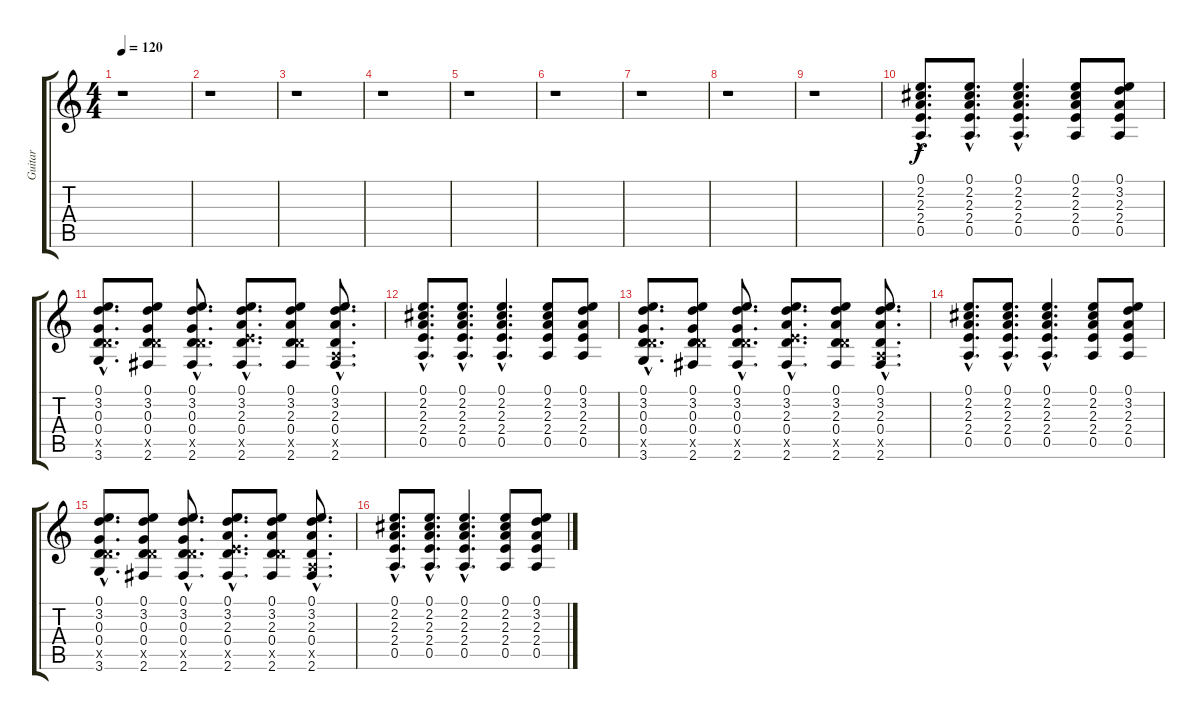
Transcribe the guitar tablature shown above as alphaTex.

\track ("Guitar" "Guitar") {instrument acousticguitarsteel}
\staff {score tabs}
\tuning (E4 B3 G3 D3 A2 E2) {hide}
\ts (4 4)
\tempo 120
\clef g2
\ks c
r.1{dy f} |
r.1 |
r.1 |
r.1 |
r.1 |
r.1 |
r.1 |
r.1 |
r.1 |
(0.1{hac} 2.2{hac} 2.3{hac} 2.4{hac} 0.5{hac}).8{d} (0.1{hac} 2.2{hac} 2.3{hac} 2.4{hac} 0.5{hac}).8{d} (0.1{hac} 2.2{hac} 2.3{hac} 2.4{hac} 0.5{hac}).4{d} (0.1 2.2 2.3 2.4 0.5).8 (0.1 3.2 2.3 2.4 0.5).8 |
(0.1{hac} 3.2{hac} 0.3{hac} 0.4{hac} 5.5{hac x} 3.6{hac}).8{d} (0.1 3.2 0.3 0.4 5.5{x} 2.6).8 (0.1{hac} 3.2{hac} 0.3{hac} 0.4{hac} 5.5{hac x} 2.6{hac}).8{d} (0.1{hac} 3.2{hac} 2.3{hac} 0.4{hac} 7.5{hac x} 2.6{hac}).8{d} (0.1 3.2 2.3 0.4 5.5{x} 2.6).8 (0.1{hac} 3.2{hac} 2.3{hac} 0.4{hac} 0.5{hac x} 2.6{hac}).8{d} |
(0.1{hac} 2.2{hac} 2.3{hac} 2.4{hac} 0.5{hac}).8{d} (0.1{hac} 2.2{hac} 2.3{hac} 2.4{hac} 0.5{hac}).8{d} (0.1{hac} 2.2{hac} 2.3{hac} 2.4{hac} 0.5{hac}).4{d} (0.1 2.2 2.3 2.4 0.5).8 (0.1 3.2 2.3 2.4 0.5).8 |
(0.1{hac} 3.2{hac} 0.3{hac} 0.4{hac} 5.5{hac x} 3.6{hac}).8{d} (0.1 3.2 0.3 0.4 5.5{x} 2.6).8 (0.1{hac} 3.2{hac} 0.3{hac} 0.4{hac} 5.5{hac x} 2.6{hac}).8{d} (0.1{hac} 3.2{hac} 2.3{hac} 0.4{hac} 7.5{hac x} 2.6{hac}).8{d} (0.1 3.2 2.3 0.4 5.5{x} 2.6).8 (0.1{hac} 3.2{hac} 2.3{hac} 0.4{hac} 0.5{hac x} 2.6{hac}).8{d} |
(0.1{hac} 2.2{hac} 2.3{hac} 2.4{hac} 0.5{hac}).8{d} (0.1{hac} 2.2{hac} 2.3{hac} 2.4{hac} 0.5{hac}).8{d} (0.1{hac} 2.2{hac} 2.3{hac} 2.4{hac} 0.5{hac}).4{d} (0.1 2.2 2.3 2.4 0.5).8 (0.1 3.2 2.3 2.4 0.5).8 |
(0.1{hac} 3.2{hac} 0.3{hac} 0.4{hac} 5.5{hac x} 3.6{hac}).8{d} (0.1 3.2 0.3 0.4 5.5{x} 2.6).8 (0.1{hac} 3.2{hac} 0.3{hac} 0.4{hac} 5.5{hac x} 2.6{hac}).8{d} (0.1{hac} 3.2{hac} 2.3{hac} 0.4{hac} 7.5{hac x} 2.6{hac}).8{d} (0.1 3.2 2.3 0.4 5.5{x} 2.6).8 (0.1{hac} 3.2{hac} 2.3{hac} 0.4{hac} 0.5{hac x} 2.6{hac}).8{d} |
(0.1{hac} 2.2{hac} 2.3{hac} 2.4{hac} 0.5{hac}).8{d} (0.1{hac} 2.2{hac} 2.3{hac} 2.4{hac} 0.5{hac}).8{d} (0.1{hac} 2.2{hac} 2.3{hac} 2.4{hac} 0.5{hac}).4{d} (0.1 2.2 2.3 2.4 0.5).8 (0.1 3.2 2.3 2.4 0.5).8
